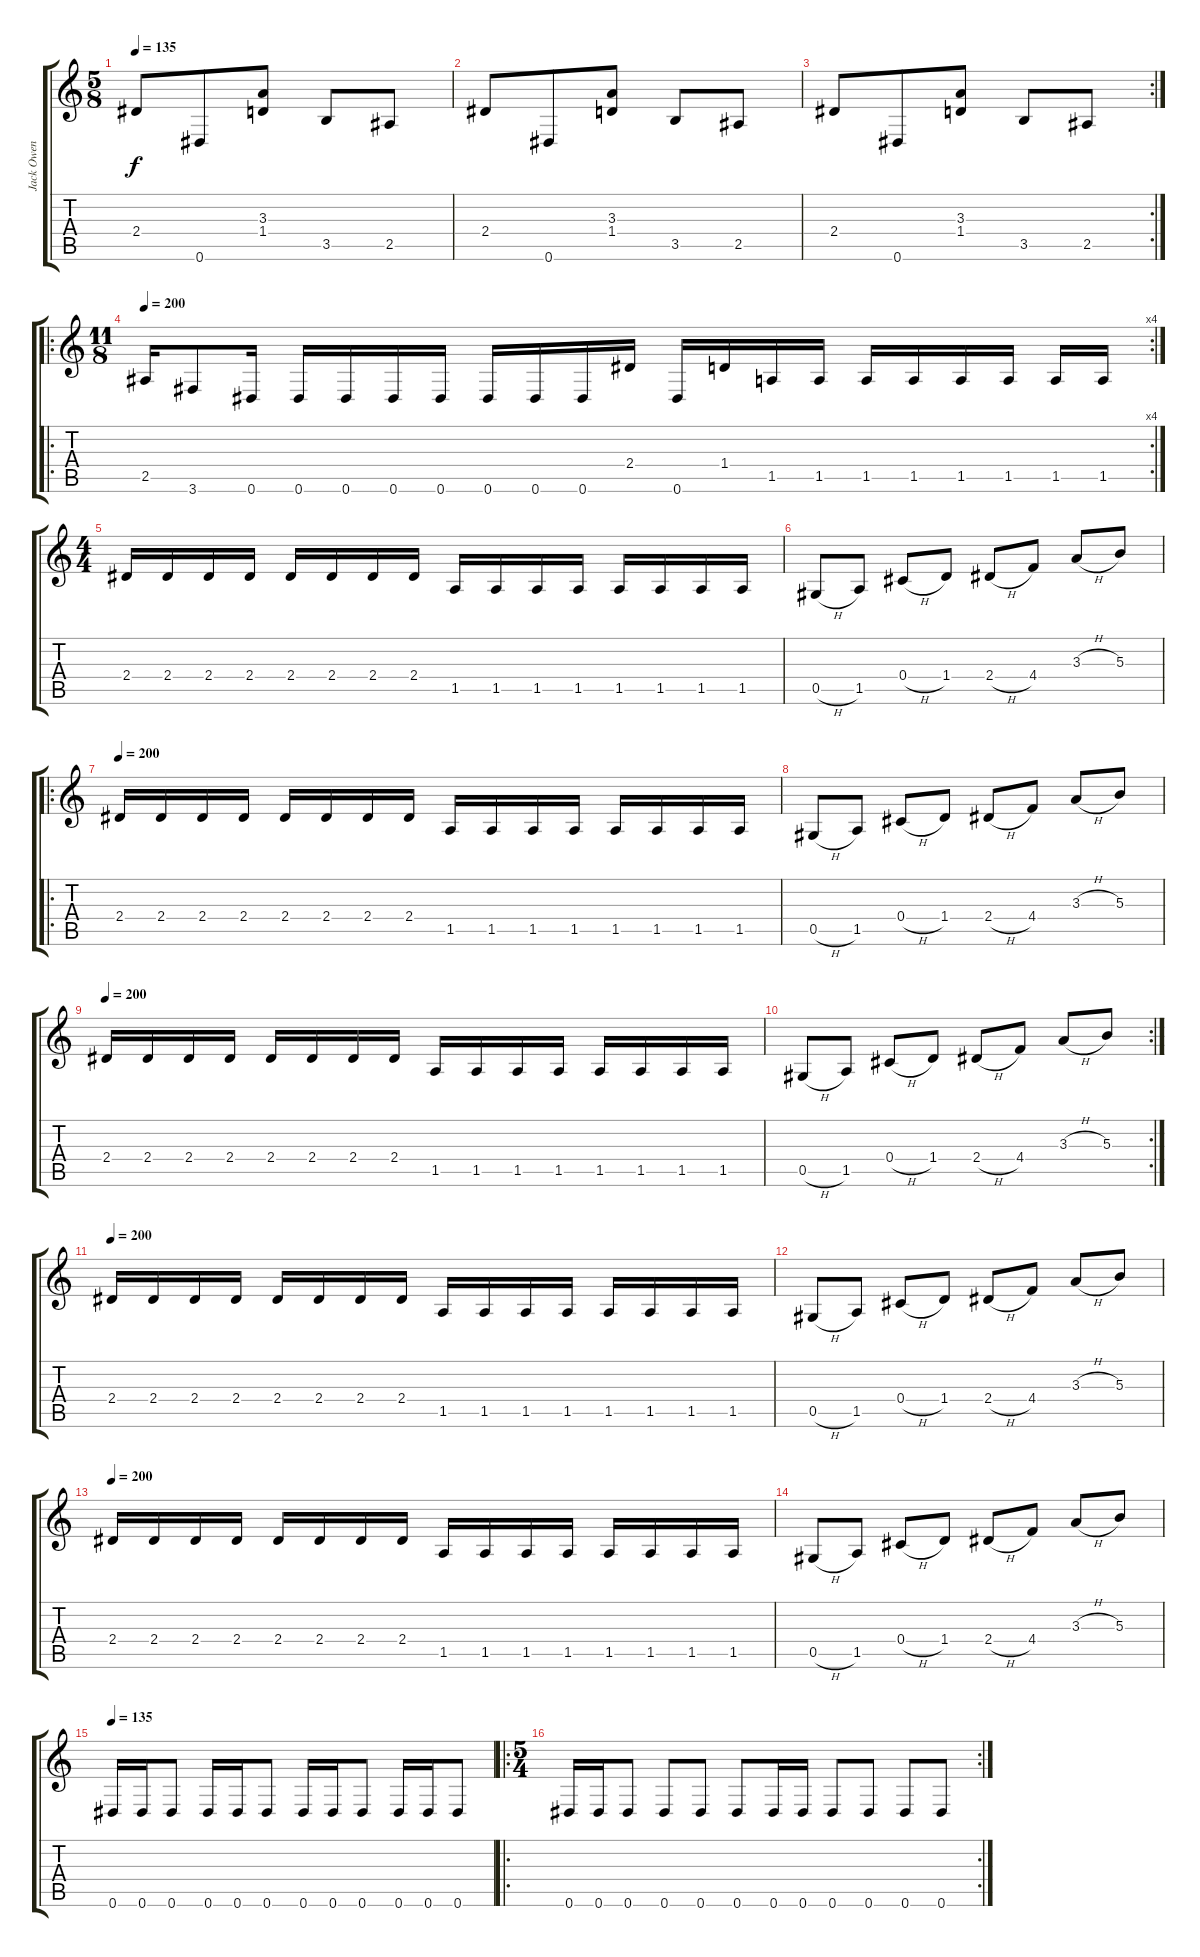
\track ("Jack Owen" "Jack Owen") {instrument distortionguitar}
\staff {score tabs}
\tuning (Eb4 Bb3 Gb3 Db3 Ab2 Eb2) {hide}
\ts (5 8)
\tempo 135
\clef g2
\ks c
2.4.8{dy f} 0.6.8 (3.3 1.4).8 3.5.8 2.5.8 |
2.4.8 0.6.8 (3.3 1.4).8 3.5.8 2.5.8 |
\rc 2
2.4.8 0.6.8 (3.3 1.4).8 3.5.8 2.5.8 |
\ro
\rc 4
\ts (11 8)
\tempo 200
2.5.16 3.6.8 0.6.16 0.6.16 0.6.16 0.6.16 0.6.16 0.6.16 0.6.16 0.6.16 2.4.16 0.6.16 1.4.16 1.5.16 1.5.16 1.5.16 1.5.16 1.5.16 1.5.16 1.5.16 1.5.16 |
\ts (4 4)
2.4.16 2.4.16 2.4.16 2.4.16 2.4.16 2.4.16 2.4.16 2.4.16 1.5.16 1.5.16 1.5.16 1.5.16 1.5.16 1.5.16 1.5.16 1.5.16 |
0.5{h}.8 1.5.8 0.4{h}.8 1.4.8 2.4{h}.8 4.4.8 3.3{h}.8 5.3.8 |
\ro
\tempo 200
2.4.16 2.4.16 2.4.16 2.4.16 2.4.16 2.4.16 2.4.16 2.4.16 1.5.16 1.5.16 1.5.16 1.5.16 1.5.16 1.5.16 1.5.16 1.5.16 |
0.5{h}.8 1.5.8 0.4{h}.8 1.4.8 2.4{h}.8 4.4.8 3.3{h}.8 5.3.8 |
\tempo 200
2.4.16 2.4.16 2.4.16 2.4.16 2.4.16 2.4.16 2.4.16 2.4.16 1.5.16 1.5.16 1.5.16 1.5.16 1.5.16 1.5.16 1.5.16 1.5.16 |
\rc 2
0.5{h}.8 1.5.8 0.4{h}.8 1.4.8 2.4{h}.8 4.4.8 3.3{h}.8 5.3.8 |
\tempo 200
2.4.16 2.4.16 2.4.16 2.4.16 2.4.16 2.4.16 2.4.16 2.4.16 1.5.16 1.5.16 1.5.16 1.5.16 1.5.16 1.5.16 1.5.16 1.5.16 |
0.5{h}.8 1.5.8 0.4{h}.8 1.4.8 2.4{h}.8 4.4.8 3.3{h}.8 5.3.8 |
\tempo 200
2.4.16 2.4.16 2.4.16 2.4.16 2.4.16 2.4.16 2.4.16 2.4.16 1.5.16 1.5.16 1.5.16 1.5.16 1.5.16 1.5.16 1.5.16 1.5.16 |
0.5{h}.8 1.5.8 0.4{h}.8 1.4.8 2.4{h}.8 4.4.8 3.3{h}.8 5.3.8 |
\tempo 135
0.6.16 0.6.16 0.6.8 0.6.16 0.6.16 0.6.8 0.6.16 0.6.16 0.6.8 0.6.16 0.6.16 0.6.8 |
\ro
\rc 2
\ts (5 4)
0.6.16 0.6.16 0.6.8 0.6.8 0.6.8 0.6.8 0.6.16 0.6.16 0.6.8 0.6.8 0.6.8 0.6.8
